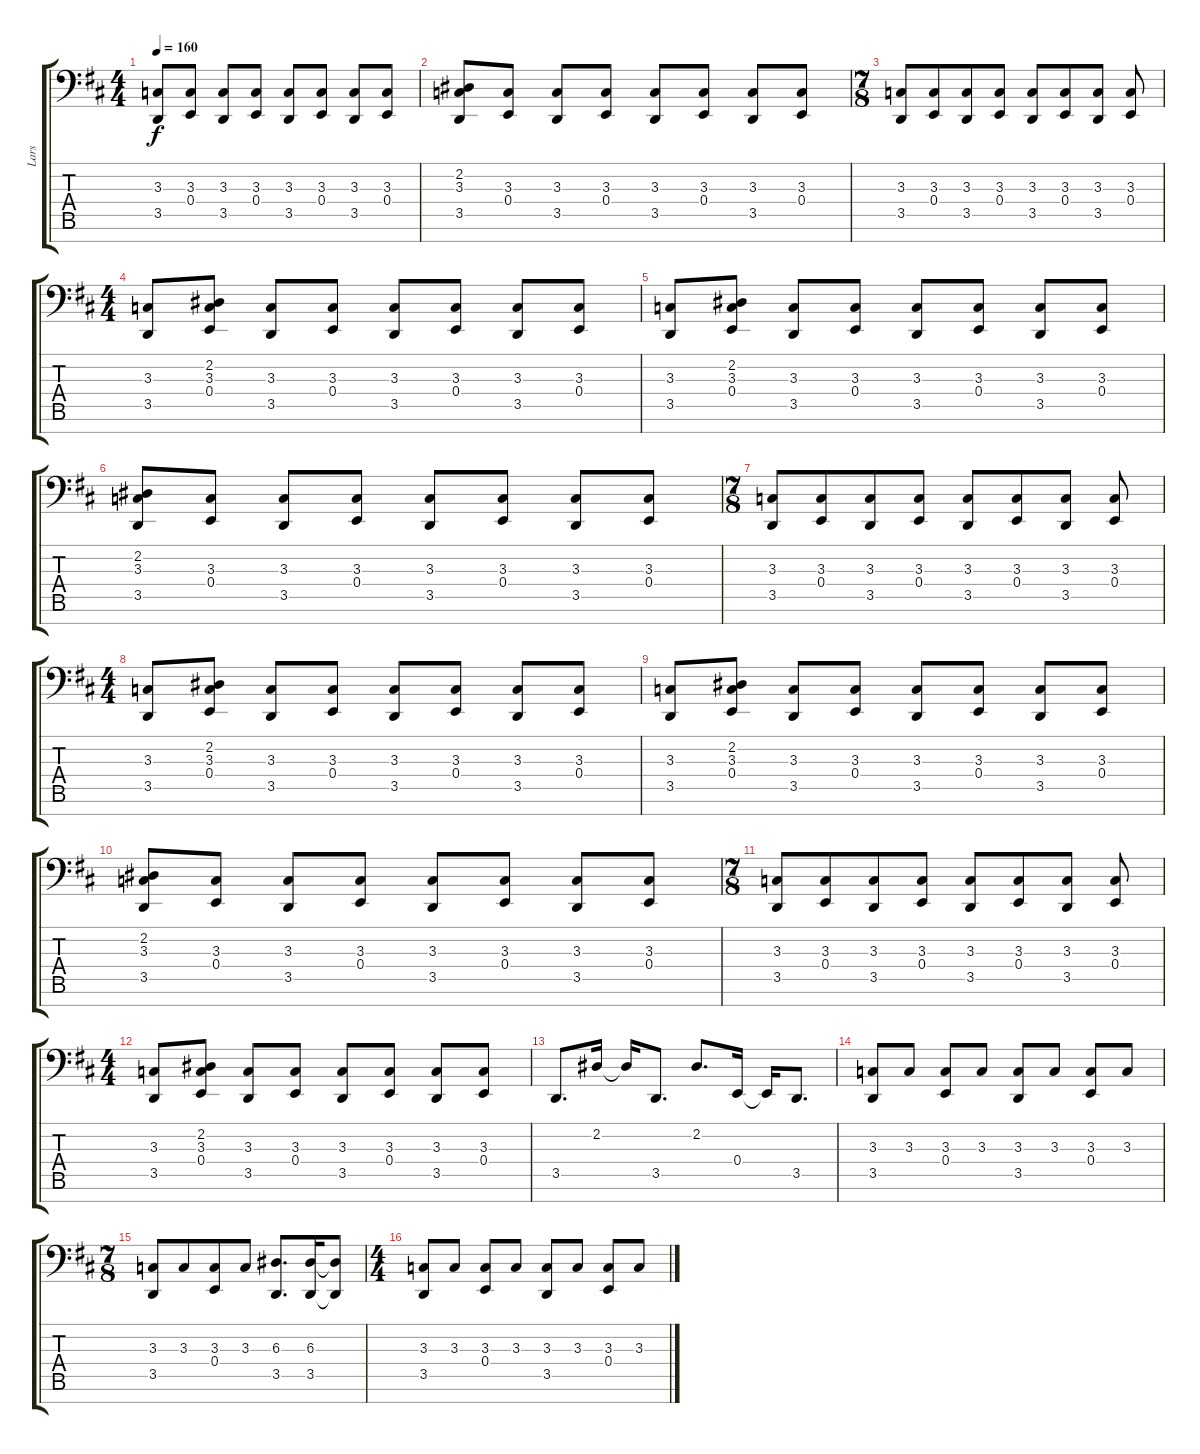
\track ("Lars" "Lars") {instrument synthdrum}
\staff {score tabs}
\tuning (Gb3 Db3 A2 E2 B1 Gb1 Db1) {hide}
\ts (4 4)
\tempo 160
\clef f4
\ks d
(3.3 3.5).8{dy f} (3.3 0.4).8 (3.3 3.5).8 (3.3 0.4).8 (3.3 3.5).8 (3.3 0.4).8 (3.3 3.5).8 (3.3 0.4).8 |
(2.2 3.3 3.5).8 (3.3 0.4).8 (3.3 3.5).8 (3.3 0.4).8 (3.3 3.5).8 (3.3 0.4).8 (3.3 3.5).8 (3.3 0.4).8 |
\ts (7 8)
(3.3 3.5).8 (3.3 0.4).8 (3.3 3.5).8 (3.3 0.4).8 (3.3 3.5).8 (3.3 0.4).8 (3.3 3.5).8 (3.3 0.4).8 |
\ts (4 4)
(3.3 3.5).8 (2.2 3.3 0.4).8 (3.3 3.5).8 (3.3 0.4).8 (3.3 3.5).8 (3.3 0.4).8 (3.3 3.5).8 (3.3 0.4).8 |
(3.3 3.5).8 (2.2 3.3 0.4).8 (3.3 3.5).8 (3.3 0.4).8 (3.3 3.5).8 (3.3 0.4).8 (3.3 3.5).8 (3.3 0.4).8 |
(2.2 3.3 3.5).8 (3.3 0.4).8 (3.3 3.5).8 (3.3 0.4).8 (3.3 3.5).8 (3.3 0.4).8 (3.3 3.5).8 (3.3 0.4).8 |
\ts (7 8)
(3.3 3.5).8 (3.3 0.4).8 (3.3 3.5).8 (3.3 0.4).8 (3.3 3.5).8 (3.3 0.4).8 (3.3 3.5).8 (3.3 0.4).8 |
\ts (4 4)
(3.3 3.5).8 (2.2 3.3 0.4).8 (3.3 3.5).8 (3.3 0.4).8 (3.3 3.5).8 (3.3 0.4).8 (3.3 3.5).8 (3.3 0.4).8 |
(3.3 3.5).8 (2.2 3.3 0.4).8 (3.3 3.5).8 (3.3 0.4).8 (3.3 3.5).8 (3.3 0.4).8 (3.3 3.5).8 (3.3 0.4).8 |
(2.2 3.3 3.5).8 (3.3 0.4).8 (3.3 3.5).8 (3.3 0.4).8 (3.3 3.5).8 (3.3 0.4).8 (3.3 3.5).8 (3.3 0.4).8 |
\ts (7 8)
(3.3 3.5).8 (3.3 0.4).8 (3.3 3.5).8 (3.3 0.4).8 (3.3 3.5).8 (3.3 0.4).8 (3.3 3.5).8 (3.3 0.4).8 |
\ts (4 4)
(3.3 3.5).8 (2.2 3.3 0.4).8 (3.3 3.5).8 (3.3 0.4).8 (3.3 3.5).8 (3.3 0.4).8 (3.3 3.5).8 (3.3 0.4).8 |
3.5.8{d} 2.2.16 2.2{t}.16 3.5.8{d} 2.2.8{d} 0.4.16 0.4{t}.16 3.5.8{d} |
(3.3 3.5).8 3.3.8 (3.3 0.4).8 3.3.8 (3.3 3.5).8 3.3.8 (3.3 0.4).8 3.3.8 |
\ts (7 8)
(3.3 3.5).8 3.3.8 (3.3 0.4).8 3.3.8 (6.3 3.5).8{d} (6.3 3.5).16 (6.3{t} 3.5{t}).8 |
\ts (4 4)
(3.3 3.5).8 3.3.8 (3.3 0.4).8 3.3.8 (3.3 3.5).8 3.3.8 (3.3 0.4).8 3.3.8
